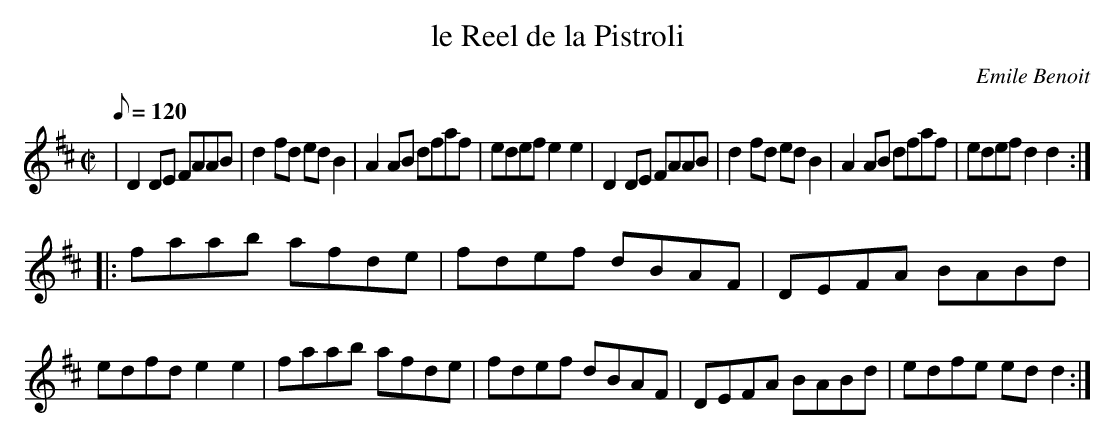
X:1
T:le Reel de la Pistroli
C:Emile Benoit
M:C|
L:1/8
Q:120
K:D
| D2 DE FAAB | d2 fd ed B2 | A2 AB dfaf | edef e2 e2 \
| D2 DE FAAB | d2 fd ed B2 | A2 AB dfaf | edef d2 d2 :|
|:faab afde | fdef dBAF | DEFA BABd | edfd e2 e2 \
| faab afde | fdef dBAF | DEFA BABd | edfe ed d2 :|
